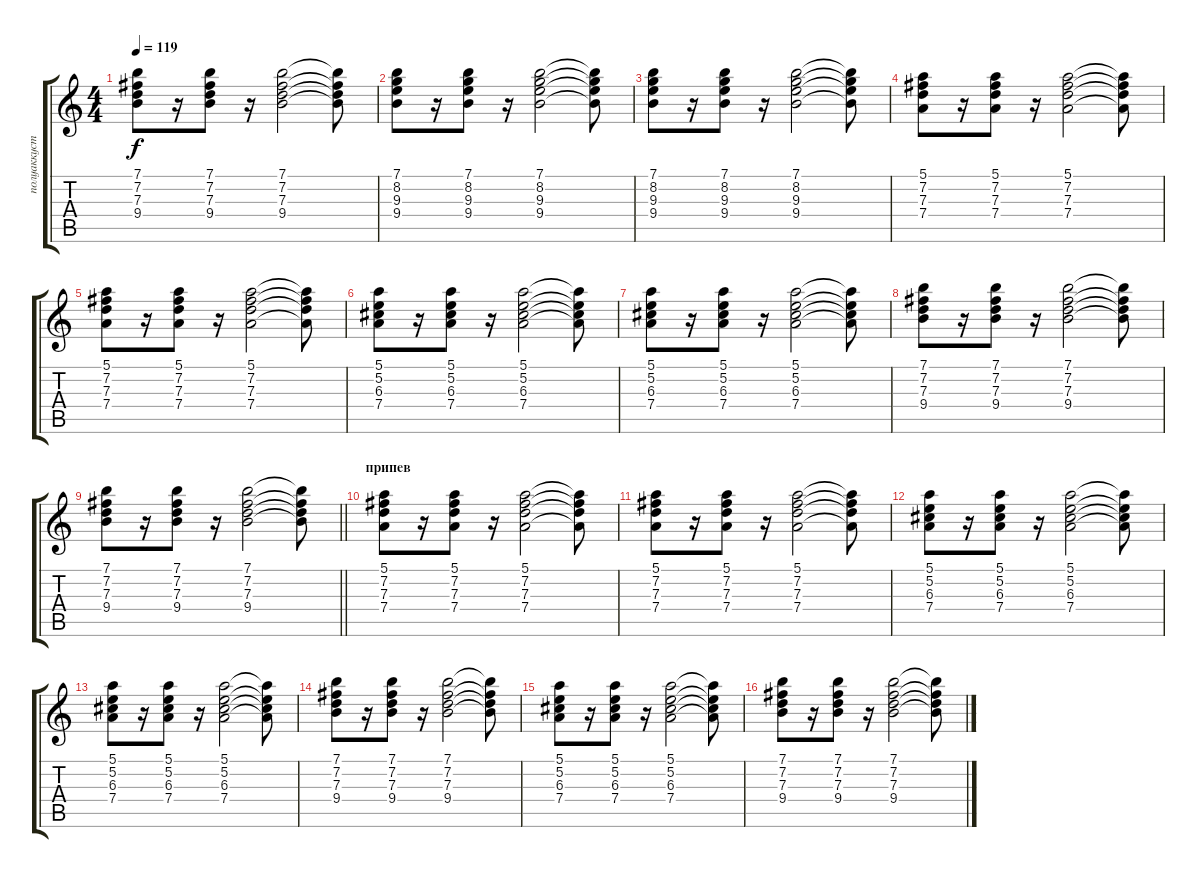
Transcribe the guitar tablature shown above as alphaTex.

\track ("полуаккустика" "полуаккуст") {instrument electricguitarmuted}
\staff {score tabs}
\tuning (E4 B3 G3 D3 A2 E2) {hide}
\ts (4 4)
\tempo 119
\clef g2
\ks c
(7.1 7.2 7.3 9.4).8{dy f} r.16 (7.1 7.2 7.3 9.4).8 r.16 (7.1 7.2 7.3 9.4).2 (7.1{t} 7.2{t} 7.3{t} 9.4{t}).8 |
(7.1 8.2 9.3 9.4).8 r.16 (7.1 8.2 9.3 9.4).8 r.16 (7.1 8.2 9.3 9.4).2 (7.1{t} 8.2{t} 9.3{t} 9.4{t}).8 |
(7.1 8.2 9.3 9.4).8 r.16 (7.1 8.2 9.3 9.4).8 r.16 (7.1 8.2 9.3 9.4).2 (7.1{t} 8.2{t} 9.3{t} 9.4{t}).8 |
(5.1 7.2 7.3 7.4).8 r.16 (5.1 7.2 7.3 7.4).8 r.16 (5.1 7.2 7.3 7.4).2 (5.1{t} 7.2{t} 7.3{t} 7.4{t}).8 |
(5.1 7.2 7.3 7.4).8 r.16 (5.1 7.2 7.3 7.4).8 r.16 (5.1 7.2 7.3 7.4).2 (5.1{t} 7.2{t} 7.3{t} 7.4{t}).8 |
(5.1 5.2 6.3 7.4).8 r.16 (5.1 5.2 6.3 7.4).8 r.16 (5.1 5.2 6.3 7.4).2 (5.1{t} 5.2{t} 6.3{t} 7.4{t}).8 |
(5.1 5.2 6.3 7.4).8 r.16 (5.1 5.2 6.3 7.4).8 r.16 (5.1 5.2 6.3 7.4).2 (5.1{t} 5.2{t} 6.3{t} 7.4{t}).8 |
(7.1 7.2 7.3 9.4).8 r.16 (7.1 7.2 7.3 9.4).8 r.16 (7.1 7.2 7.3 9.4).2 (7.1{t} 7.2{t} 7.3{t} 9.4{t}).8 |
\barLineRight lightlight
(7.1 7.2 7.3 9.4).8 r.16 (7.1 7.2 7.3 9.4).8 r.16 (7.1 7.2 7.3 9.4).2 (7.1{t} 7.2{t} 7.3{t} 9.4{t}).8 |
\section ("" "припев")
(5.1 7.2 7.3 7.4).8 r.16 (5.1 7.2 7.3 7.4).8 r.16 (5.1 7.2 7.3 7.4).2 (5.1{t} 7.2{t} 7.3{t} 7.4{t}).8 |
(5.1 7.2 7.3 7.4).8 r.16 (5.1 7.2 7.3 7.4).8 r.16 (5.1 7.2 7.3 7.4).2 (5.1{t} 7.2{t} 7.3{t} 7.4{t}).8 |
(5.1 5.2 6.3 7.4).8 r.16 (5.1 5.2 6.3 7.4).8 r.16 (5.1 5.2 6.3 7.4).2 (5.1{t} 5.2{t} 6.3{t} 7.4{t}).8 |
(5.1 5.2 6.3 7.4).8 r.16 (5.1 5.2 6.3 7.4).8 r.16 (5.1 5.2 6.3 7.4).2 (5.1{t} 5.2{t} 6.3{t} 7.4{t}).8 |
(7.1 7.2 7.3 9.4).8 r.16 (7.1 7.2 7.3 9.4).8 r.16 (7.1 7.2 7.3 9.4).2 (7.1{t} 7.2{t} 7.3{t} 9.4{t}).8 |
(5.1 5.2 6.3 7.4).8 r.16 (5.1 5.2 6.3 7.4).8 r.16 (5.1 5.2 6.3 7.4).2 (5.1{t} 5.2{t} 6.3{t} 7.4{t}).8 |
(7.1 7.2 7.3 9.4).8 r.16 (7.1 7.2 7.3 9.4).8 r.16 (7.1 7.2 7.3 9.4).2 (7.1{t} 7.2{t} 7.3{t} 9.4{t}).8
